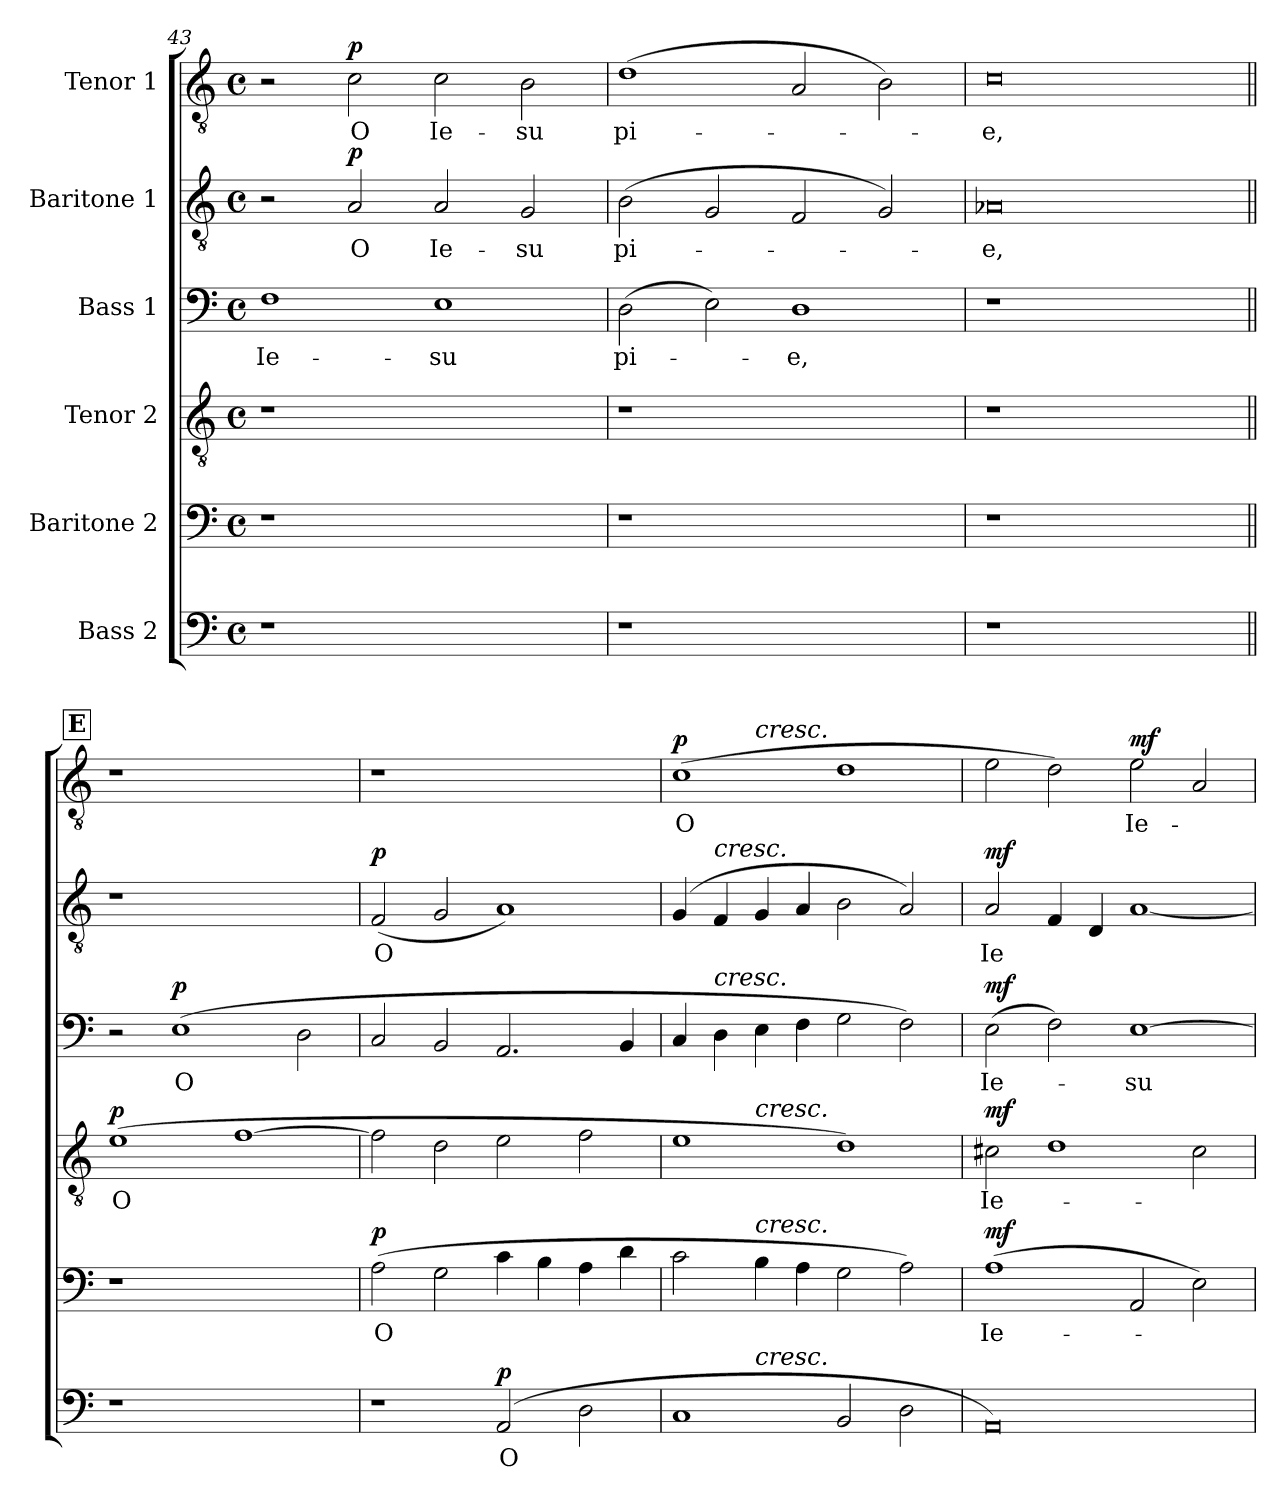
**kern	**text	**dynam	**kern	**text	**dynam	**kern	**text	**dynam	**kern	**text	**dynam	**kern	**text	**dynam	**kern	**text	**dynam
*part6	*part6	*part6	*part5	*part5	*part5	*part4	*part4	*part4	*part3	*part3	*part3	*part2	*part2	*part2	*part1	*part1	*part1
*staff6	*staff6	*staff6	*staff5	*staff5	*staff5	*staff4	*staff4	*staff4	*staff3	*staff3	*staff3	*staff2	*staff2	*staff2	*staff1	*staff1	*staff1
*I"Bass 2	*	*	*I"Baritone 2	*	*	*I"Tenor 2	*	*	*I"Bass 1	*	*	*I"Baritone 1	*	*	*I"Tenor 1	*	*
*clefF4	*	*	*clefF4	*	*	*clefGv2	*	*	*clefF4	*	*	*clefGv2	*	*	*clefGv2	*	*
*k[]	*	*	*k[]	*	*	*k[]	*	*	*k[]	*	*	*k[]	*	*	*k[]	*	*
*C:	*	*	*C:	*	*	*C:	*	*	*C:	*	*	*C:	*	*	*C:	*	*
*M4/4	*	*	*M4/4	*	*	*M4/4	*	*	*M4/4	*	*	*M4/4	*	*	*M4/4	*	*
*met(c)	*	*	*met(c)	*	*	*met(c)	*	*	*met(c)	*	*	*met(c)	*	*	*met(c)	*	*
=43	=43	=43	=43	=43	=43	=43	=43	=43	=43	=43	=43	=43	=43	=43	=43	=43	=43
!	!	!	!	!	!	!	!	!	!	!LO:LY:b	!	!	!	!	!	!	!
1r	.	.	1r	.	.	1r	.	.	1F	Ie-	.	2r	.	.	2r	.	.
!	!	!	!	!	!	!	!	!	!	!	!	!	!LO:LY:b	!LO:DY:a	!	!LO:LY:b	!LO:DY:a
.	.	.	.	.	.	.	.	.	.	.	.	2A/	O	p	2c\	O	p
!	!	!	!	!	!	!	!	!	!	!LO:LY:b	!	!	!LO:LY:b	!	!	!LO:LY:b	!
1ryy	.	.	1ryy	.	.	1ryy	.	.	1E	-su	.	2A/	Ie-	.	2c\	Ie-	.
!	!	!	!	!	!	!	!	!	!	!	!	!	!LO:LY:b	!	!	!LO:LY:b	!
.	.	.	.	.	.	.	.	.	.	.	.	2G/	-su	.	2B\	-su	.
=44	=44	=44	=44	=44	=44	=44	=44	=44	=44	=44	=44	=44	=44	=44	=44	=44	=44
!	!	!	!	!	!	!	!	!	!	!LO:LY:b	!	!	!LO:LY:b	!	!	!LO:LY:b	!
1r	.	.	1r	.	.	1r	.	.	(>2D\	pi-	.	(>2B\	pi-	.	(>1d	pi-	.
.	.	.	.	.	.	.	.	.	2E\)	.	.	2G/	.	.	.	.	.
!	!	!	!	!	!	!	!	!	!	!LO:LY:b	!	!	!	!	!	!	!
1ryy	.	.	1ryy	.	.	1ryy	.	.	1D	-e,	.	2F/	.	.	2A/	.	.
.	.	.	.	.	.	.	.	.	.	.	.	2G/)	.	.	2B\)	.	.
=45	=45	=45	=45	=45	=45	=45	=45	=45	=45	=45	=45	=45	=45	=45	=45	=45	=45
!	!	!	!	!	!	!	!	!	!	!	!	!	!LO:LY:b	!	!	!LO:LY:b	!
1r	.	.	1r	.	.	1r	.	.	1r	.	.	0A-X	-e,	.	0c	-e,	.
1ryy	.	.	1ryy	.	.	1ryy	.	.	1ryy	.	.	.	.	.	.	.	.
!!LO:LB:g=z
!!LO:REH:place=s1:a:B:fs=9.3:t=E
=46||	=46||	=46||	=46||	=46||	=46||	=46||	=46||	=46||	=46||	=46||	=46||	=46||	=46||	=46||	=46||	=46||	=46||
!	!	!	!	!	!	!	!LO:LY:b	!LO:DY:a	!	!	!	!	!	!	!	!	!
1r	.	.	1r	.	.	(>1e	O	p	2r	.	.	1r	.	.	1r	.	.
!	!	!	!	!	!	!	!	!	!	!LO:LY:b	!LO:DY:a	!	!	!	!	!	!
.	.	.	.	.	.	.	.	.	(>1E	O	p	.	.	.	.	.	.
1ryy	.	.	1ryy	.	.	[1f	.	.	.	.	.	1ryy	.	.	1ryy	.	.
.	.	.	.	.	.	.	.	.	2D\	.	.	.	.	.	.	.	.
=47	=47	=47	=47	=47	=47	=47	=47	=47	=47	=47	=47	=47	=47	=47	=47	=47	=47
!	!	!	!	!LO:LY:b	!LO:DY:a	!	!	!	!	!	!	!	!LO:LY:b	!LO:DY:a	!	!	!
1r	.	.	(>2A\	O	p	2f\]	.	.	2C/	.	.	(<2F/	O	p	1r	.	.
.	.	.	2G\	.	.	2d\	.	.	2BB/	.	.	2G/	.	.	.	.	.
!	!LO:LY:b	!LO:DY:a	!	!	!	!	!	!	!	!	!	!	!	!	!	!	!
(>2AA/	O	p	4c\	.	.	2e\	.	.	2.AA/	.	.	1A)	.	.	1ryy	.	.
.	.	.	4B\	.	.	.	.	.	.	.	.	.	.	.	.	.	.
2D\	.	.	4A\	.	.	2f\	.	.	.	.	.	.	.	.	.	.	.
.	.	.	4d\	.	.	.	.	.	4BB/	.	.	.	.	.	.	.	.
=48	=48	=48	=48	=48	=48	=48	=48	=48	=48	=48	=48	=48	=48	=48	=48	=48	=48
!	!	!	!	!	!	!	!	!	!	!	!	!	!	!	!	!LO:LY:b	!LO:DY:a
*^	*	*	*	*	*	*^	*	*	*	*	*	*	*	*	*^	*	*
1C	2ryy	.	.	2c\	.	.	1e	2ryy	.	.	4C/	.	.	(>4G/	.	.	(>1c	2ryy	O	p
!	!	!	!	!	!	!	!	!	!	!	!	!	!	!LO:TX:a:i:t=cresc.	!	!	!	!	!	!
!	!	!	!	!	!	!	!	!	!	!	!LO:TX:a:i:t=cresc.	!	!	!	!	!	!	!	!	!
.	.	.	.	.	.	.	.	.	.	.	4D\	.	.	4F/	.	.	.	.	.	.
!	!	!	!	!	!	!	!	!	!	!	!	!	!	!	!	!	!	!LO:TX:a:i:t=cresc.	!	!
!	!	!	!	!	!	!	!	!LO:TX:a:i:t=cresc.	!	!	!	!	!	!	!	!	!	!	!	!
!	!	!	!	!LO:TX:a:i:t=cresc.	!	!	!	!	!	!	!	!	!	!	!	!	!	!	!	!
!	!LO:TX:a:i:t=cresc.	!	!	!	!	!	!	!	!	!	!	!	!	!	!	!	!	!	!	!
.	1.ryy	.	.	4B\	.	.	.	1.ryy	.	.	4E\	.	.	4G/	.	.	.	1.ryy	.	.
.	.	.	.	4A\	.	.	.	.	.	.	4F\	.	.	4A/	.	.	.	.	.	.
2BB/	.	.	.	2G\	.	.	1d)	.	.	.	2G\	.	.	2B\	.	.	1d	.	.	.
2D\	.	.	.	2A\)	.	.	.	.	.	.	2F\)	.	.	2A/)	.	.	.	.	.	.
=49	=49	=49	=49	=49	=49	=49	=49	=49	=49	=49	=49	=49	=49	=49	=49	=49	=49	=49	=49	=49
!	!	!	!	!	!LO:LY:b	!LO:DY:a	!	!	!LO:LY:b	!LO:DY:a	!	!LO:LY:b	!LO:DY:a	!	!LO:LY:b	!LO:DY:a	!	!	!	!
*v	*v	*	*	*	*	*	*v	*v	*	*	*	*	*	*	*	*	*v	*v	*	*
0AA)	.	.	(>1A	Ie-	mf	2c#X\	Ie-	mf	(>2E\	Ie-	mf	2A/	Ie	mf	2e\	.	.
.	.	.	.	.	.	1d	.	.	2F\)	.	.	4F/	.	.	2d\)	.	.
.	.	.	.	.	.	.	.	.	.	.	.	4D/	.	.	.	.	.
!	!	!	!	!	!	!	!	!	!	!LO:LY:b	!	!	!	!	!	!LO:LY:b	!LO:DY:a
.	.	.	2AA/	.	.	.	.	.	[1E	-su	.	[1A	.	.	2e\	Ie-	mf
.	.	.	2E\)	.	.	2c#\	.	.	.	.	.	.	.	.	2A/	.	.
=	=	=	=	=	=	=	=	=	=	=	=	=	=	=	=	=	=
*-	*-	*-	*-	*-	*-	*-	*-	*-	*-	*-	*-	*-	*-	*-	*-	*-	*-
